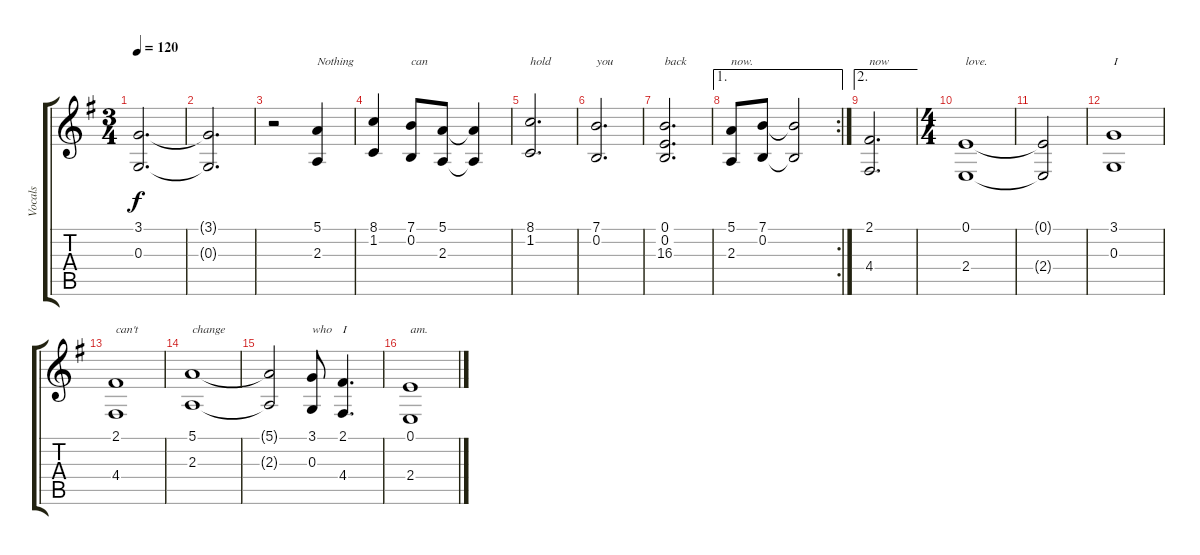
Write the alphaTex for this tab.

\track ("Vocals" "Vocals") {instrument recorder}
\staff {score tabs}
\tuning (E4 B3 G3 D3 A2 E2) {hide}
\ts (3 4)
\tempo 120
\clef g2
\ks g
(3.1 0.3).2{d dy f} |
(3.1{t} 0.3{t}).2{d} |
r.2 (5.1 2.3).4{txt "Nothing"} |
(8.1 1.2).4 (7.1 0.2).8{txt "can"} (5.1 2.3).8 (5.1{t} 2.3{t}).4 |
(8.1 1.2).2{d txt "hold"} |
(7.1 0.2).2{d txt "you"} |
(0.1 0.2 16.3).2{d txt "back"} |
\ae 1
\rc 2
(5.1 2.3).8{txt "now."} (7.1 0.2).8 (7.1{t} 0.2{t}).2 |
\ae 2
(2.1 4.4).2{d txt "now"} |
\ts (4 4)
(0.1 2.4).1{txt "love."} |
(0.1{t} 2.4{t}).2 |
(3.1 0.3).1{txt "I"} |
(2.1 4.4).1{txt "can't"} |
(5.1 2.3).1{txt "change"} |
(5.1{t} 2.3{t}).2 (3.1 0.3).8{txt "who"} (2.1 4.4).4{d txt "I"} |
(0.1 2.4).1{txt "am."}
